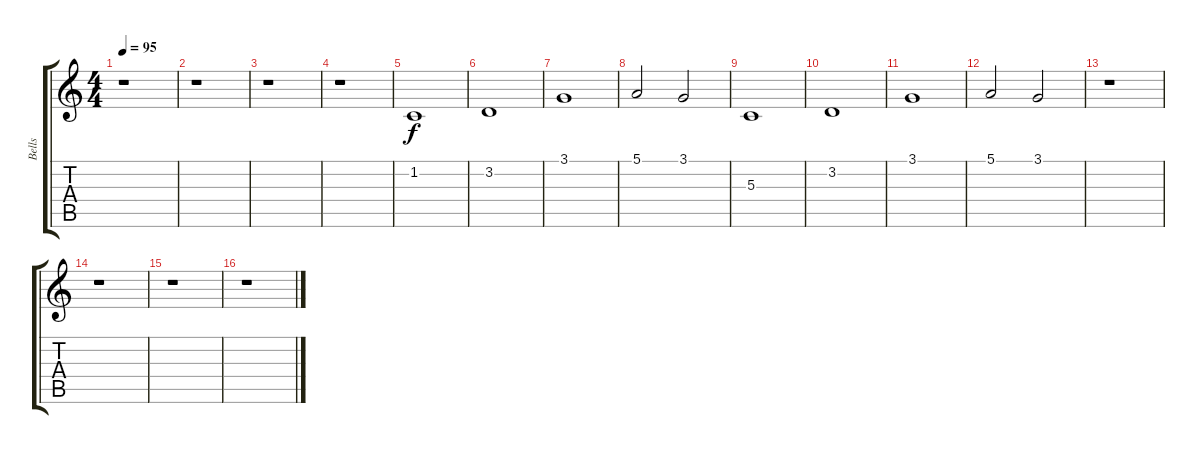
\track ("Bells" "Bells") {instrument tubularbells}
\staff {score tabs}
\tuning (E4 B3 G3 D3 A2 E2) {hide}
\ts (4 4)
\tempo 95
\clef g2
\ks c
r.1{dy f instrument tubularbells} |
r.1 |
r.1 |
r.1 |
1.2.1 |
3.2.1 |
3.1.1 |
5.1.2 3.1.2 |
5.3.1 |
3.2.1 |
3.1.1 |
5.1.2 3.1.2 |
r.1 |
r.1 |
r.1 |
r.1
